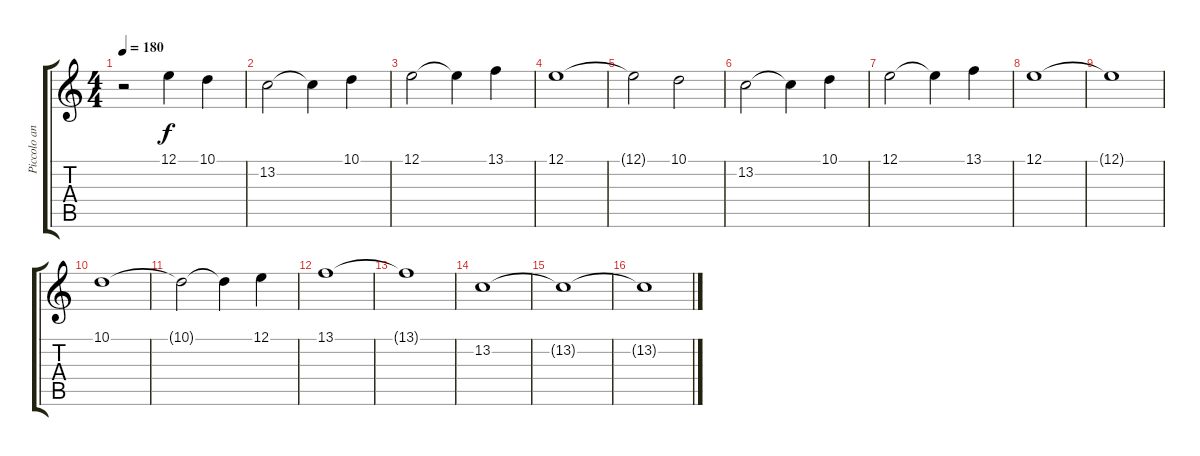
\track ("Piccolo and Strings" "Piccolo an") {instrument piccolo}
\staff {score tabs}
\tuning (E4 B3 G3 D3 A2 E2) {hide}
\ts (4 4)
\tempo 180
\clef g2
\ks c
r.2{dy ff volume 10 instrument stringensemble2} 12.1.4{dy f} 10.1.4 |
13.2.2 13.2{t}.4 10.1.4 |
12.1.2 12.1{t}.4 13.1.4 |
12.1.1 |
12.1{t}.2 10.1.2 |
13.2.2 13.2{t}.4 10.1.4 |
12.1.2 12.1{t}.4 13.1.4 |
12.1.1 |
12.1{t}.1 |
10.1.1 |
10.1{t}.2 10.1{t}.4 12.1.4 |
13.1.1 |
13.1{t}.1 |
13.2.1 |
13.2{t}.1 |
13.2{t}.1
